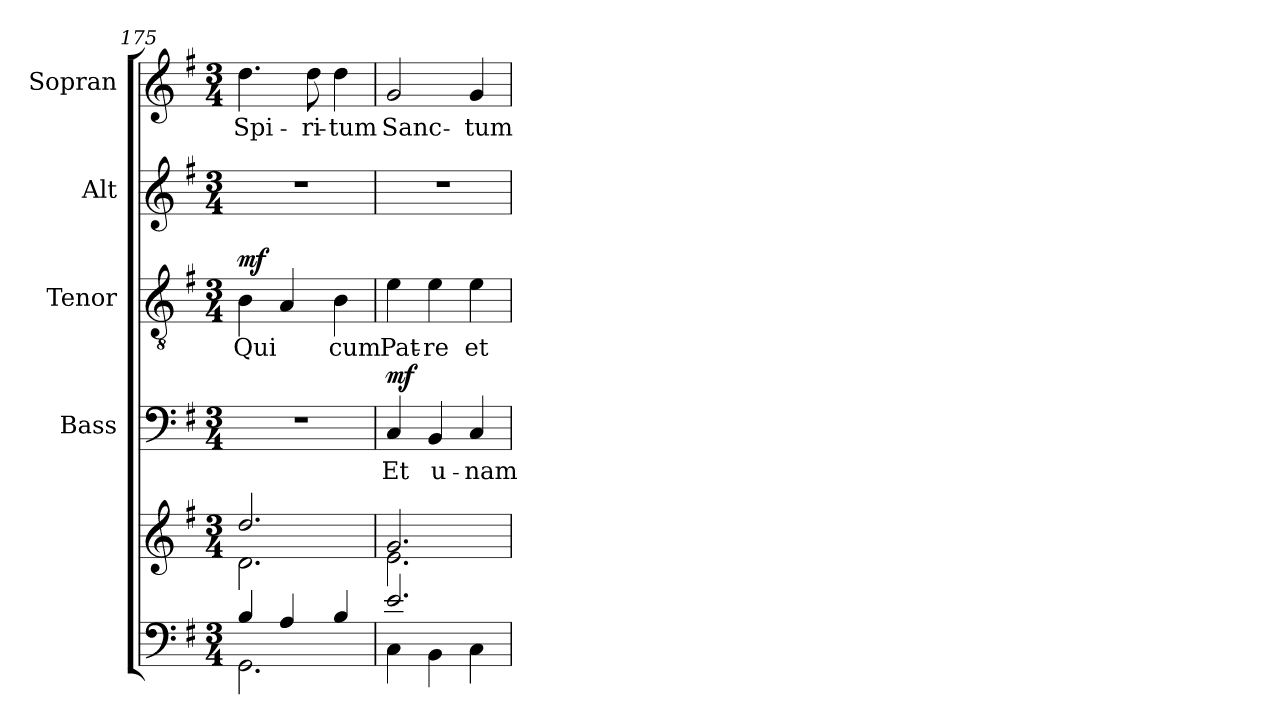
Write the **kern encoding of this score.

**kern	**kern	**kern	**text	**dynam	**kern	**text	**dynam	**kern	**kern	**text
*part5	*part5	*part4	*part4	*part4	*part3	*part3	*part3	*part2	*part1	*part1
*staff6	*staff5	*staff4	*staff4	*staff4	*staff3	*staff3	*staff3	*staff2	*staff1	*staff1
*	*	*I"Bass	*	*	*I"Tenor	*	*	*I"Alt	*I"Sopran	*
*	*	*I'B.	*	*	*I'T.	*	*	*I'A.	*I'S.	*
*clefF4	*clefG2	*clefF4	*	*	*clefGv2	*	*	*clefG2	*clefG2	*
*k[f#]	*k[f#]	*k[f#]	*	*	*k[f#]	*	*	*k[f#]	*k[f#]	*
*G:	*G:	*G:	*	*	*G:	*	*	*G:	*G:	*
*M3/4	*M3/4	*M3/4	*	*	*M3/4	*	*	*M3/4	*M3/4	*
=175	=175	=175	=175	=175	=175	=175	=175	=175	=175	=175
*^	*^	*	*	*	*	*	*	*	*	*
!	!	!	!	!	!	!	!	!LO:LY:b	!LO:DY:a	!	!	!LO:LY:b
4B/	2.GG\	2.dd/	2.d\	2.r	.	.	4B\	Qui	mf	2.r	4.dd\	Spi-
4A/	.	.	.	.	.	.	4A/	.	.	.	.	.
!	!	!	!	!	!	!	!	!	!	!	!	!LO:LY:b
.	.	.	.	.	.	.	.	.	.	.	8dd\	-ri-
!	!	!	!	!	!	!	!	!LO:LY:b	!	!	!	!LO:LY:b
4B/	.	.	.	.	.	.	4B\	cum	.	.	4dd\	-tum
=176	=176	=176	=176	=176	=176	=176	=176	=176	=176	=176	=176	=176
!	!	!	!	!	!LO:LY:b	!LO:DY:a	!	!LO:LY:b	!	!	!	!LO:LY:b
2.e/	4C\	2.g/	2.e\	4C/	Et	mf	4e\	Pat-	.	2.r	2g/	Sanc-
!	!	!	!	!	!LO:LY:b	!	!	!LO:LY:b	!	!	!	!
.	4BB\	.	.	4BB/	u-	.	4e\	-re	.	.	.	.
!	!	!	!	!	!LO:LY:b	!	!	!LO:LY:b	!	!	!	!LO:LY:b
.	4C\	.	.	4C/	-nam	.	4e\	et	.	.	4g/	-tum
*v	*v	*	*	*	*	*	*	*	*	*	*	*
*	*v	*v	*	*	*	*	*	*	*	*	*
=	=	=	=	=	=	=	=	=	=	=
*-	*-	*-	*-	*-	*-	*-	*-	*-	*-	*-
